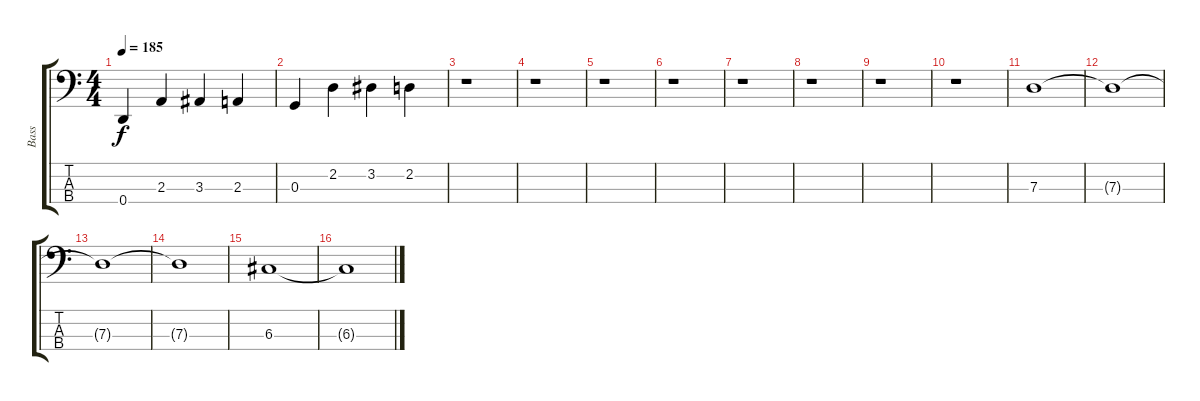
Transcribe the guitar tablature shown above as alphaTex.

\track ("Bass" "Bass") {instrument electricbasspick}
\staff {score tabs}
\tuning (F2 C2 G1 D1) {hide}
\ts (4 4)
\tempo 185
\clef f4
\ks c
0.4.4{dy f} 2.3.4 3.3.4 2.3.4 |
0.3.4 2.2.4 3.2.4 2.2.4 |
r.1 |
r.1 |
r.1 |
r.1 |
r.1 |
r.1 |
r.1 |
r.1 |
7.3.1 |
7.3{t}.1 |
7.3{t}.1 |
7.3{t}.1 |
6.3.1 |
6.3{t}.1
